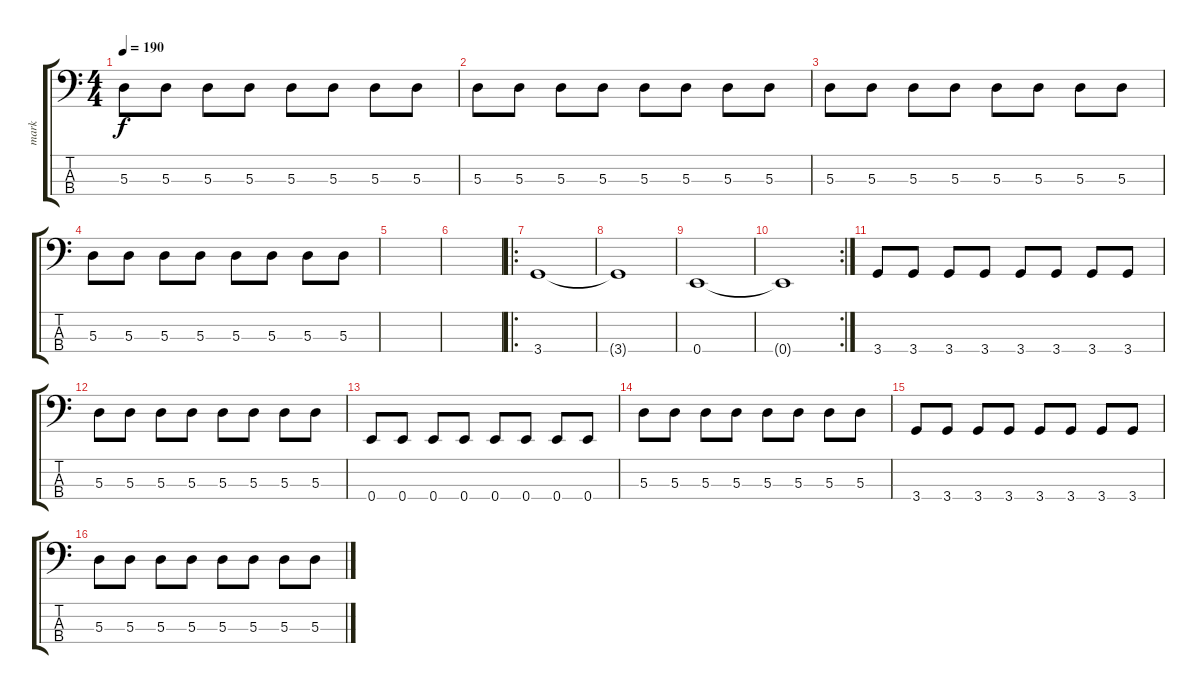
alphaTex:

\track ("mark" "mark") {instrument slapbass1}
\staff {score tabs}
\tuning (G2 D2 A1 E1) {hide}
\ts (4 4)
\tempo 190
\clef f4
\ks c
5.3.8{dy f} 5.3.8 5.3.8 5.3.8 5.3.8 5.3.8 5.3.8 5.3.8 |
5.3.8 5.3.8 5.3.8 5.3.8 5.3.8 5.3.8 5.3.8 5.3.8 |
5.3.8 5.3.8 5.3.8 5.3.8 5.3.8 5.3.8 5.3.8 5.3.8 |
5.3.8 5.3.8 5.3.8 5.3.8 5.3.8 5.3.8 5.3.8 5.3.8 |
|
|
\ro
3.4.1 |
3.4{t}.1 |
0.4.1 |
\rc 2
0.4{t}.1 |
3.4.8 3.4.8 3.4.8 3.4.8 3.4.8 3.4.8 3.4.8 3.4.8 |
5.3.8 5.3.8 5.3.8 5.3.8 5.3.8 5.3.8 5.3.8 5.3.8 |
0.4.8 0.4.8 0.4.8 0.4.8 0.4.8 0.4.8 0.4.8 0.4.8 |
5.3.8 5.3.8 5.3.8 5.3.8 5.3.8 5.3.8 5.3.8 5.3.8 |
3.4.8 3.4.8 3.4.8 3.4.8 3.4.8 3.4.8 3.4.8 3.4.8 |
5.3.8 5.3.8 5.3.8 5.3.8 5.3.8 5.3.8 5.3.8 5.3.8
